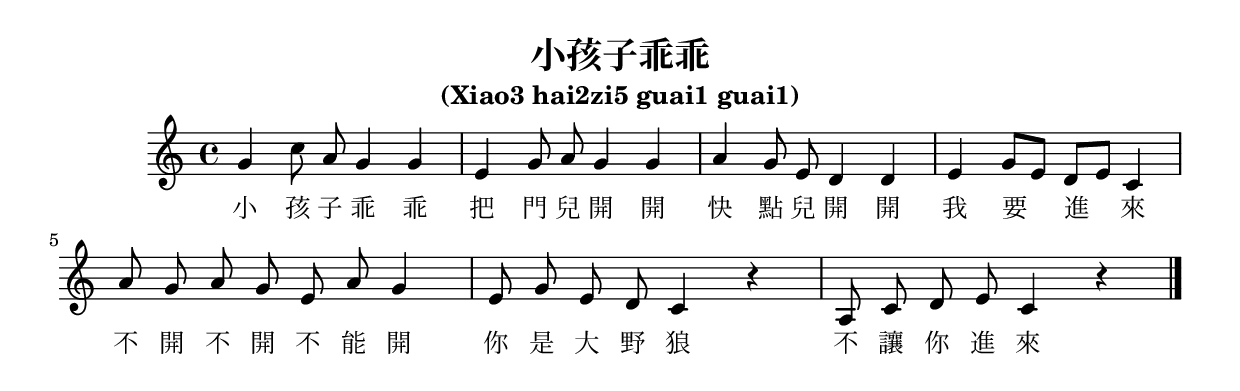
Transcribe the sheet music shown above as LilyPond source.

%% xiao-haizi-guai-guai.ly
%%
%% (xiao3: small,
%%  hai2zi5: child,
%%  guai1-guai1: well-behaved)

\version "2.11.51"

\header {
  title = "小孩子乖乖"
  subtitle = "(Xiao3 hai2zi5 guai1 guai1)"
}

<<
  \relative c'' {
    %% Beams are melismata, no autobeams.
    \set Staff.autoBeaming = ##f

    | g4 c8 a g4 g
    | e4 g8 a g4 g
    | a4 g8 e d4 d
    | e4 g8[ e] d[ e] c4
    
    | a'8 g a g e a g4
    | e8 g e d c4 r
    | a8 c d e c4 r \bar "|."
  }
  \addlyrics {
    小 孩 子 乖 乖
    把 門 兒 開 開
    快 點 兒 開 開
    我 要 進 來
    
    不 開 不 開 不 能 開
    你 是 大 野 狼
    不 讓 你 進 來
  }
>>

%%% Local Variables:
%%% coding: utf-8
%%% End:
